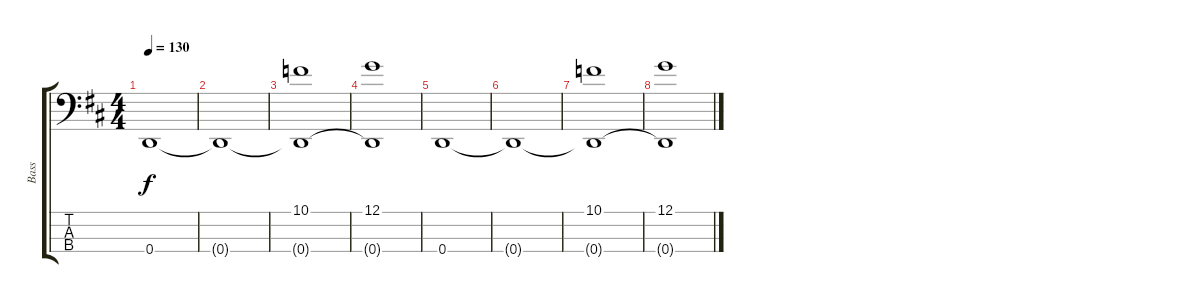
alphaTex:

\track ("Bass" "Bass") {instrument electricbassfinger}
\staff {score tabs}
\tuning (G2 D2 A1 D1) {hide}
\ts (4 4)
\tempo 130
\clef f4
\ks d
0.4.1{dy f} |
0.4{t}.1 |
(10.1 0.4{t}).1 |
(12.1 0.4{t}).1 |
0.4.1 |
0.4{t}.1 |
(10.1 0.4{t}).1 |
(12.1 0.4{t}).1
